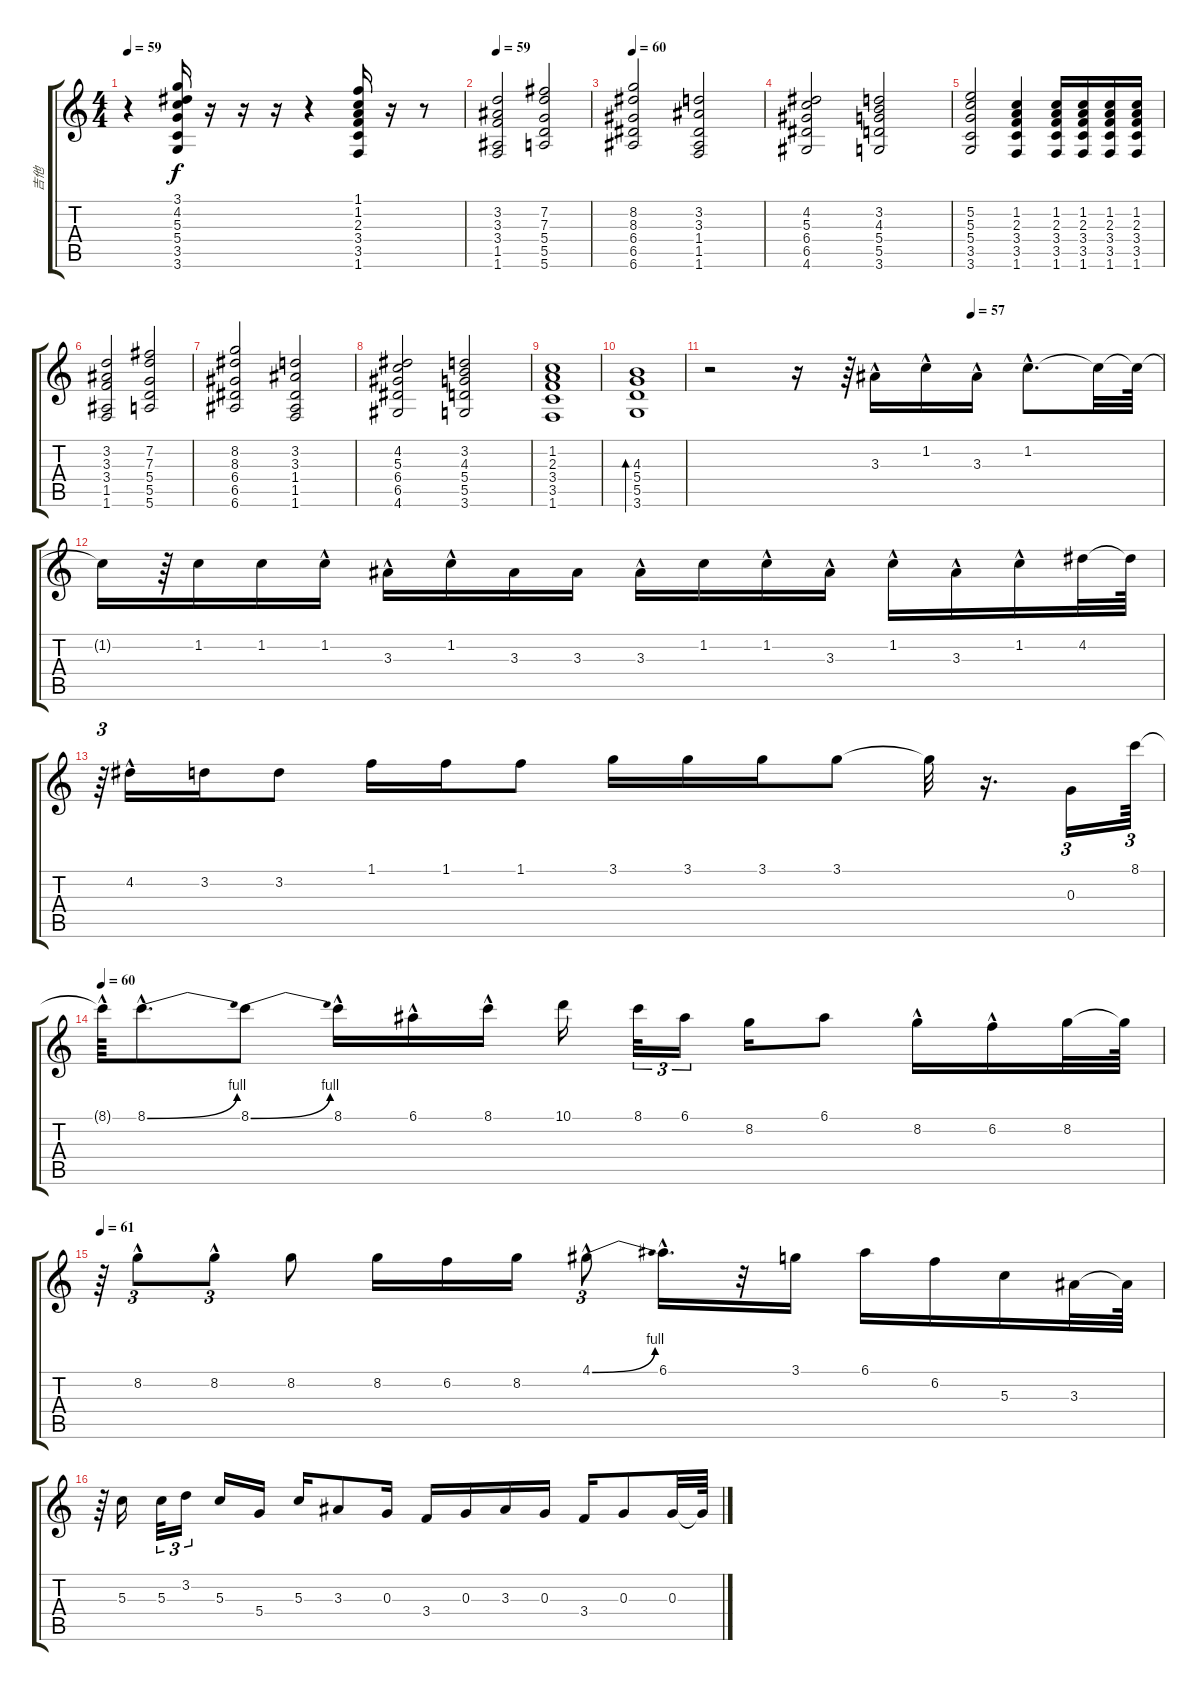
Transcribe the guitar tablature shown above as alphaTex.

\track ("吉他" "吉他") {instrument distortionguitar}
\staff {score tabs}
\tuning (E4 B3 G3 D3 A2 E2) {hide}
\ts (4 4)
\tempo 59
\clef g2
\ks c
r.4{dy f} (3.1 4.2 5.3 5.4 3.5 3.6).16 r.16 r.16 r.16 r.4 (1.1 1.2 2.3 3.4 3.5 1.6).16 r.16 r.8 |
\tempo 59
(3.2 3.3 3.4 1.5 1.6).2 (7.2 7.3 5.4 5.5 5.6).2 |
\tempo 60
(8.2 8.3 6.4 6.5 6.6).2 (3.2 3.3 1.4 1.5 1.6).2 |
(4.2 5.3 6.4 6.5 4.6).2 (3.2 4.3 5.4 5.5 3.6).2 |
(5.2 5.3 5.4 3.5 3.6).2 (1.2 2.3 3.4 3.5 1.6).4 (1.2 2.3 3.4 3.5 1.6).16 (1.2 2.3 3.4 3.5 1.6).16 (1.2 2.3 3.4 3.5 1.6).16 (1.2 2.3 3.4 3.5 1.6).16 |
(3.2 3.3 3.4 1.5 1.6).2 (7.2 7.3 5.4 5.5 5.6).2 |
(8.2 8.3 6.4 6.5 6.6).2 (3.2 3.3 1.4 1.5 1.6).2 |
(4.2 5.3 6.4 6.5 4.6).2 (3.2 4.3 5.4 5.5 3.6).2 |
(1.2 2.3 3.4 3.5 1.6).1 |
(4.3 5.4 5.5 3.6).1{bd 240} |
\tempo (57 0.578125)
r.2 r.16 r.64 3.3{hac}.16{volume 16} 1.2{hac}.16 3.3{hac}.16 1.2{hac}.8{d} 1.2{t}.32 1.2{t}.64 |
1.2{t}.16 r.64 1.2.16 1.2.16 1.2{hac}.16 3.3{hac}.16 1.2{hac}.16 3.3.16 3.3.16 3.3{hac}.16 1.2.16 1.2{hac}.16 3.3{hac}.16 1.2{hac}.16 3.3{hac}.16 1.2{hac}.16 4.2.32 4.2{t}.64 |
r.64{tu (3 2)} 4.2{hac}.16 3.2.16 3.2.8 1.1.16 1.1.16 1.1.8 3.1.16 3.1.16 3.1.16 3.1.8 3.1{t}.32 r.16{d} 0.3.16{tu (3 2)} 8.1.64{tu (3 2)} |
\tempo 60
8.1{hac t}.64 8.1{be (bend 0 0 60 4) hac}.8{d} 8.1{be (bend 0 0 60 4)}.8 8.1{hac}.16 6.1{hac}.16 8.1{hac}.16 10.1.16 8.1.32{tu (3 2)} 6.1.16{tu (3 2)} 8.2.16 6.1.8 8.2{hac}.16 6.2{hac}.16 8.2.32 8.2{t}.64 |
\tempo 61
r.64 8.2{hac}.8{tu (3 2)} 8.2{hac}.8{tu (3 2)} 8.2.8 8.2.16 6.2.16 8.2.16 4.1{be (bend 0 0 60 4) hac}.8{tu (3 2)} 6.1{hac}.16{d} r.32 3.1.16 6.1.16 6.2.16 5.3.16 3.3.32 3.3{t}.64 |
r.64 5.3.16 5.3.32{tu (3 2)} 3.2.16{tu (3 2)} 5.3.16 5.4.16 5.3.16 3.3.8 0.3.16 3.4.16 0.3.16 3.3.16 0.3.16 3.4.16 0.3.8 0.3.32 0.3{t}.64
